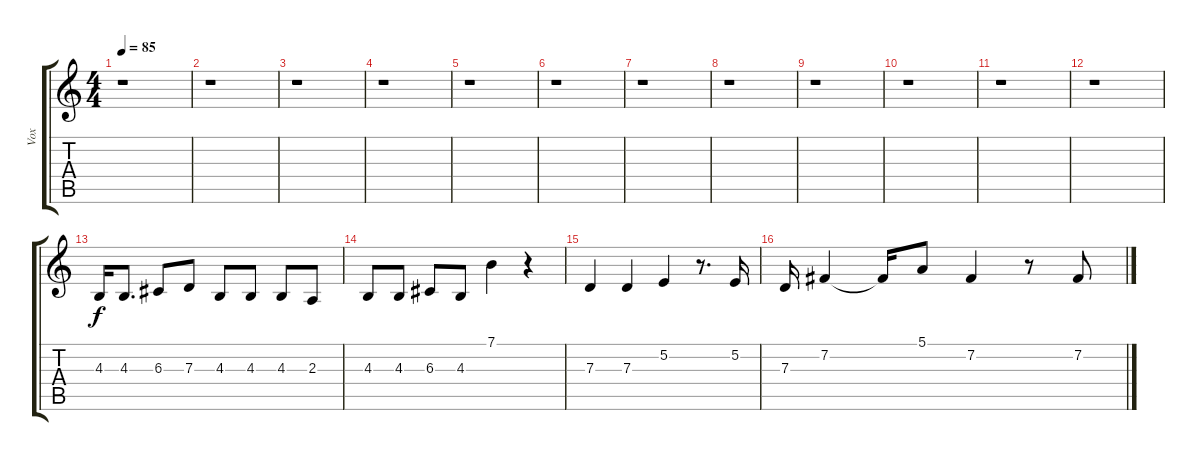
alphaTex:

\track ("Vox" "Vox") {instrument oboe}
\staff {score tabs}
\tuning (E4 B3 G3 D3 A2 E2) {hide}
\ts (4 4)
\tempo 85
\clef g2
\ks c
r.1{dy f} |
r.1 |
r.1 |
r.1 |
r.1 |
r.1 |
r.1 |
r.1 |
r.1 |
r.1 |
r.1 |
r.1 |
4.3.16 4.3.8{d} 6.3.8 7.3.8 4.3.8 4.3.8 4.3.8 2.3.8 |
4.3.8 4.3.8 6.3.8 4.3.8 7.1.4 r.4 |
7.3.4 7.3.4 5.2.4 r.8{d} 5.2.16 |
7.3.16 7.2.4 7.2{t}.16 5.1.8 7.2.4 r.8 7.2.8
